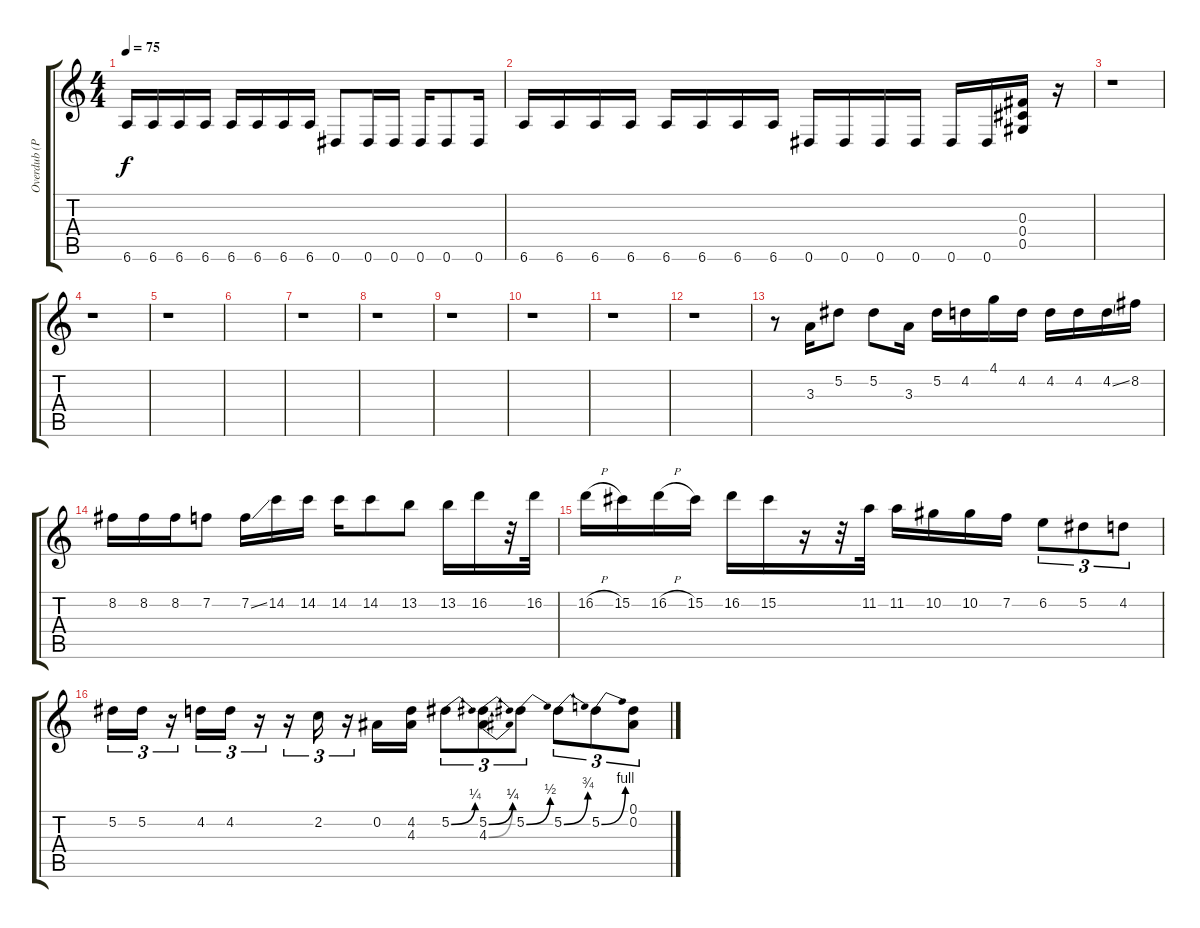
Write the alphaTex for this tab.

\track ("Overdub (Pat live) Clean" "Overdub (P") {instrument electricguitarclean}
\staff {score tabs}
\tuning (Eb4 Bb3 Gb3 Db3 Ab2 Eb2) {hide}
\ts (4 4)
\tempo 75
\clef g2
\ks c
6.6.16{dy f} 6.6.16 6.6.16 6.6.16 6.6.16 6.6.16 6.6.16 6.6.16 0.6.8 0.6.16 0.6.16 0.6.16 0.6.8 0.6.16 |
6.6.16 6.6.16 6.6.16 6.6.16 6.6.16 6.6.16 6.6.16 6.6.16 0.6.16 0.6.16 0.6.16 0.6.16 0.6.16 0.6.16 (0.3 0.4 0.5).16 r.16 |
r.1 |
r.1 |
r.1 |
|
r.1 |
r.1 |
r.1 |
r.1 |
r.1 |
r.1 |
r.8 3.3.16 5.2.8 5.2.8 3.3.16 5.2.16 4.2.16 4.1.16 4.2.16 4.2.16 4.2.16 4.2{ss}.16 8.2.16 |
8.2.16 8.2.16 8.2.16 7.2.8 7.2{ss}.16 14.2.16 14.2.16 14.2.16 14.2.8 13.2.8 13.2.16 16.2.16 r.32 16.2.32 |
16.2{h}.16 15.2.16 16.2{h}.16 15.2.16 16.2.16 15.2.16 r.16 r.32 11.2.32 11.2.16 10.2.16 10.2.16 7.2.16 6.2.8{tu (3 2)} 5.2.8{tu (3 2)} 4.2.8{tu (3 2)} |
5.2.16{tu (3 2)} 5.2.16{tu (3 2)} r.16{tu (3 2)} 4.2.16{tu (3 2)} 4.2.16{tu (3 2)} r.16{tu (3 2)} r.16{tu (3 2)} 2.2.16{tu (3 2)} r.16{tu (3 2)} 0.2.16 (4.2 4.3).16 5.2{be (bend 0 0 60 1)}.8{tu (3 2)} (5.2{be (bend 0 0 60 1)} 4.3{be (bend 0 0 60 1)}).8{tu (3 2)} 5.2{be (bend 0 0 60 2)}.8{tu (3 2)} 5.2{be (bend 0 0 60 3)}.8{tu (3 2)} 5.2{be (bend 0 0 60 4)}.8{tu (3 2)} (0.1 0.2).8{tu (3 2)}
